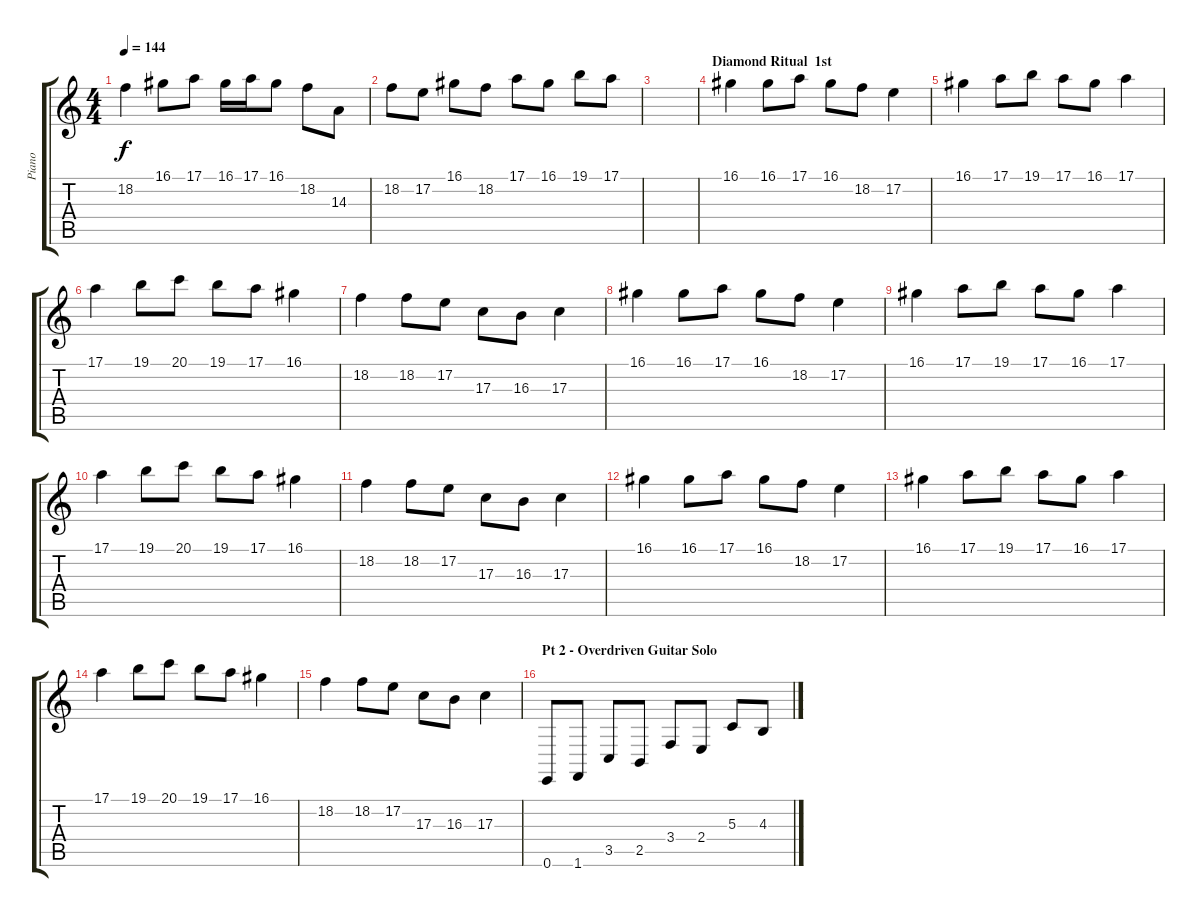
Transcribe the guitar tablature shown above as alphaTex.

\track ("Piano" "Piano") {instrument acousticgrandpiano}
\staff {score tabs}
\tuning (E4 B3 G3 D3 A2 E2) {hide}
\ts (4 4)
\tempo 144
\clef g2
\ks c
18.2.4{dy f} 16.1.8 17.1.8 16.1.16 17.1.16 16.1.8 18.2.8 14.3.8 |
18.2.8 17.2.8 16.1.8 18.2.8 17.1.8 16.1.8 19.1.8 17.1.8 |
|
\section ("" "Diamond Ritual  1st")
16.1.4 16.1.8 17.1.8 16.1.8 18.2.8 17.2.4 |
16.1.4 17.1.8 19.1.8 17.1.8 16.1.8 17.1.4 |
17.1.4 19.1.8 20.1.8 19.1.8 17.1.8 16.1.4 |
18.2.4 18.2.8 17.2.8 17.3.8 16.3.8 17.3.4 |
16.1.4 16.1.8 17.1.8 16.1.8 18.2.8 17.2.4 |
16.1.4 17.1.8 19.1.8 17.1.8 16.1.8 17.1.4 |
17.1.4 19.1.8 20.1.8 19.1.8 17.1.8 16.1.4 |
18.2.4 18.2.8 17.2.8 17.3.8 16.3.8 17.3.4 |
16.1.4 16.1.8 17.1.8 16.1.8 18.2.8 17.2.4 |
16.1.4 17.1.8 19.1.8 17.1.8 16.1.8 17.1.4 |
17.1.4 19.1.8 20.1.8 19.1.8 17.1.8 16.1.4 |
18.2.4 18.2.8 17.2.8 17.3.8 16.3.8 17.3.4 |
\section ("" "Pt 2 - Overdriven Guitar Solo")
0.6.8 1.6.8 3.5.8 2.5.8 3.4.8 2.4.8 5.3.8 4.3.8
